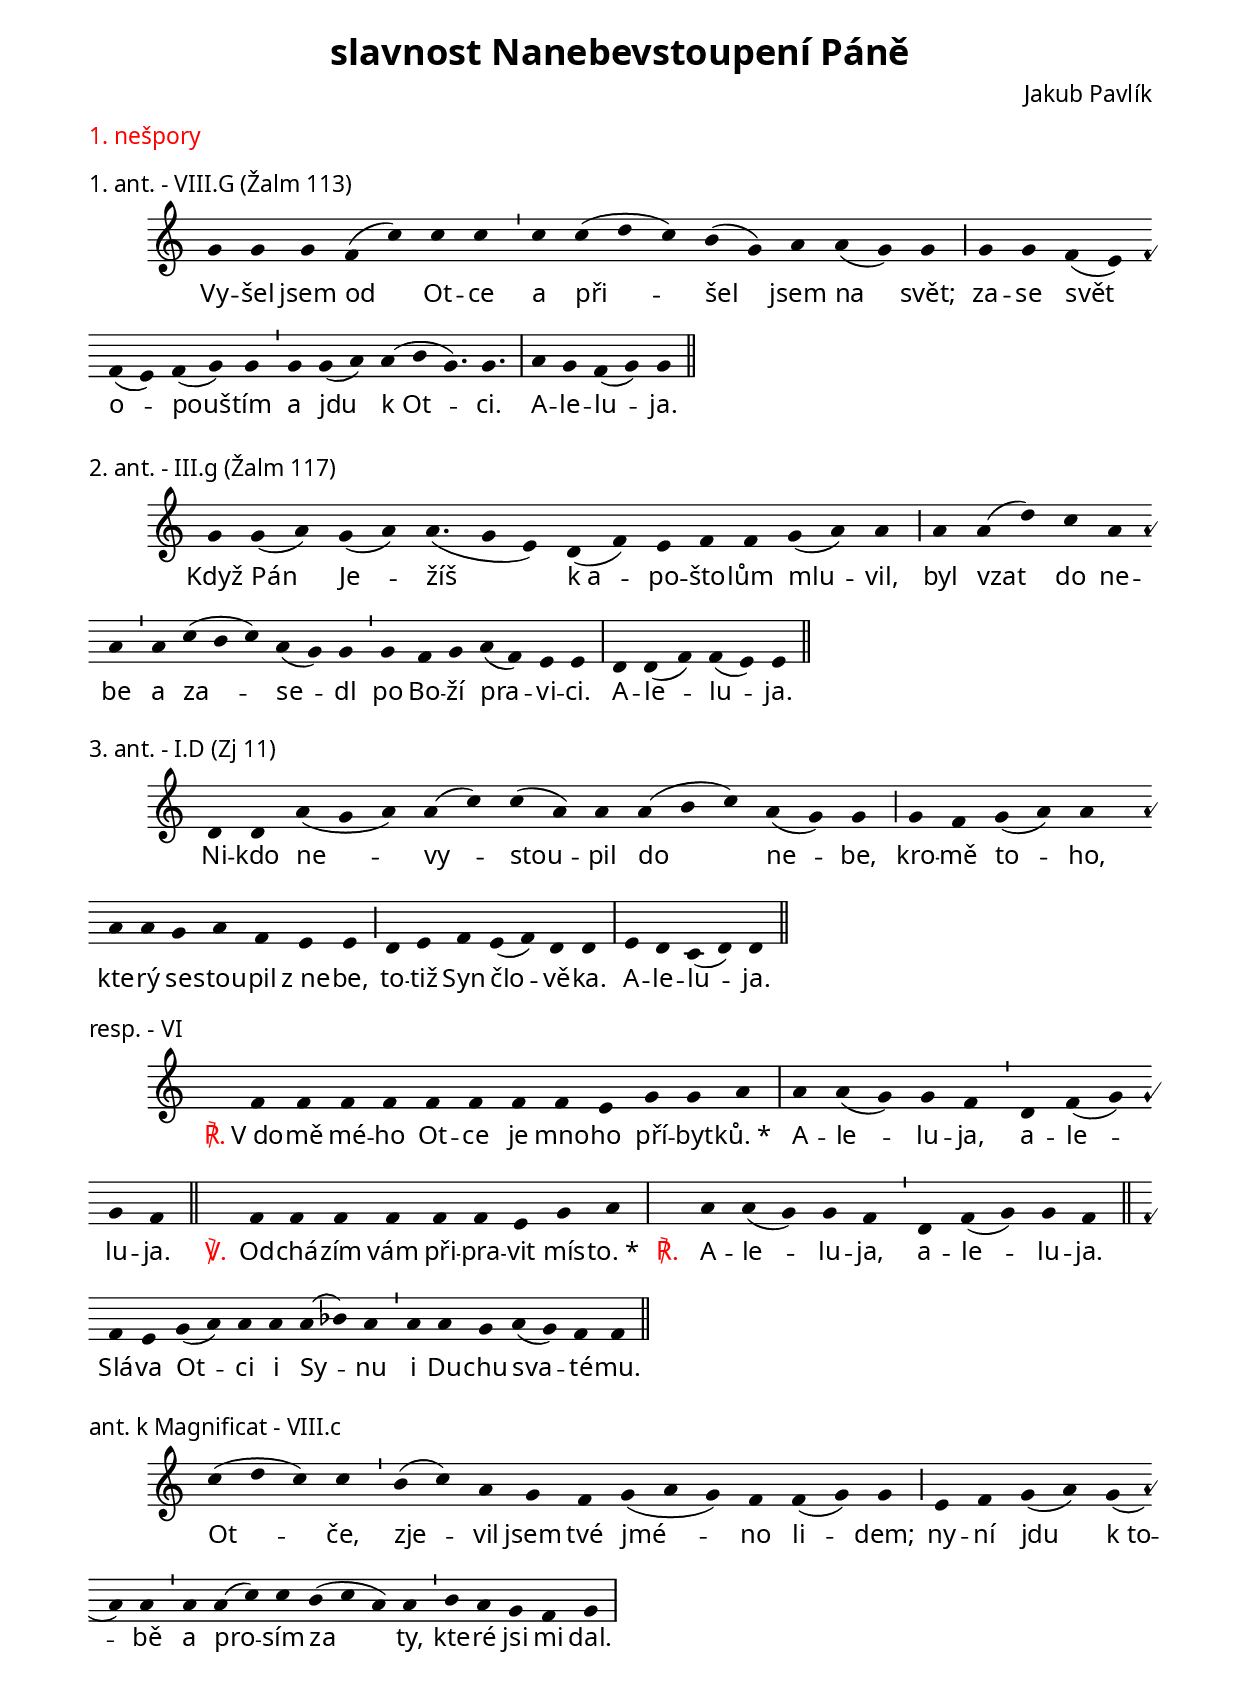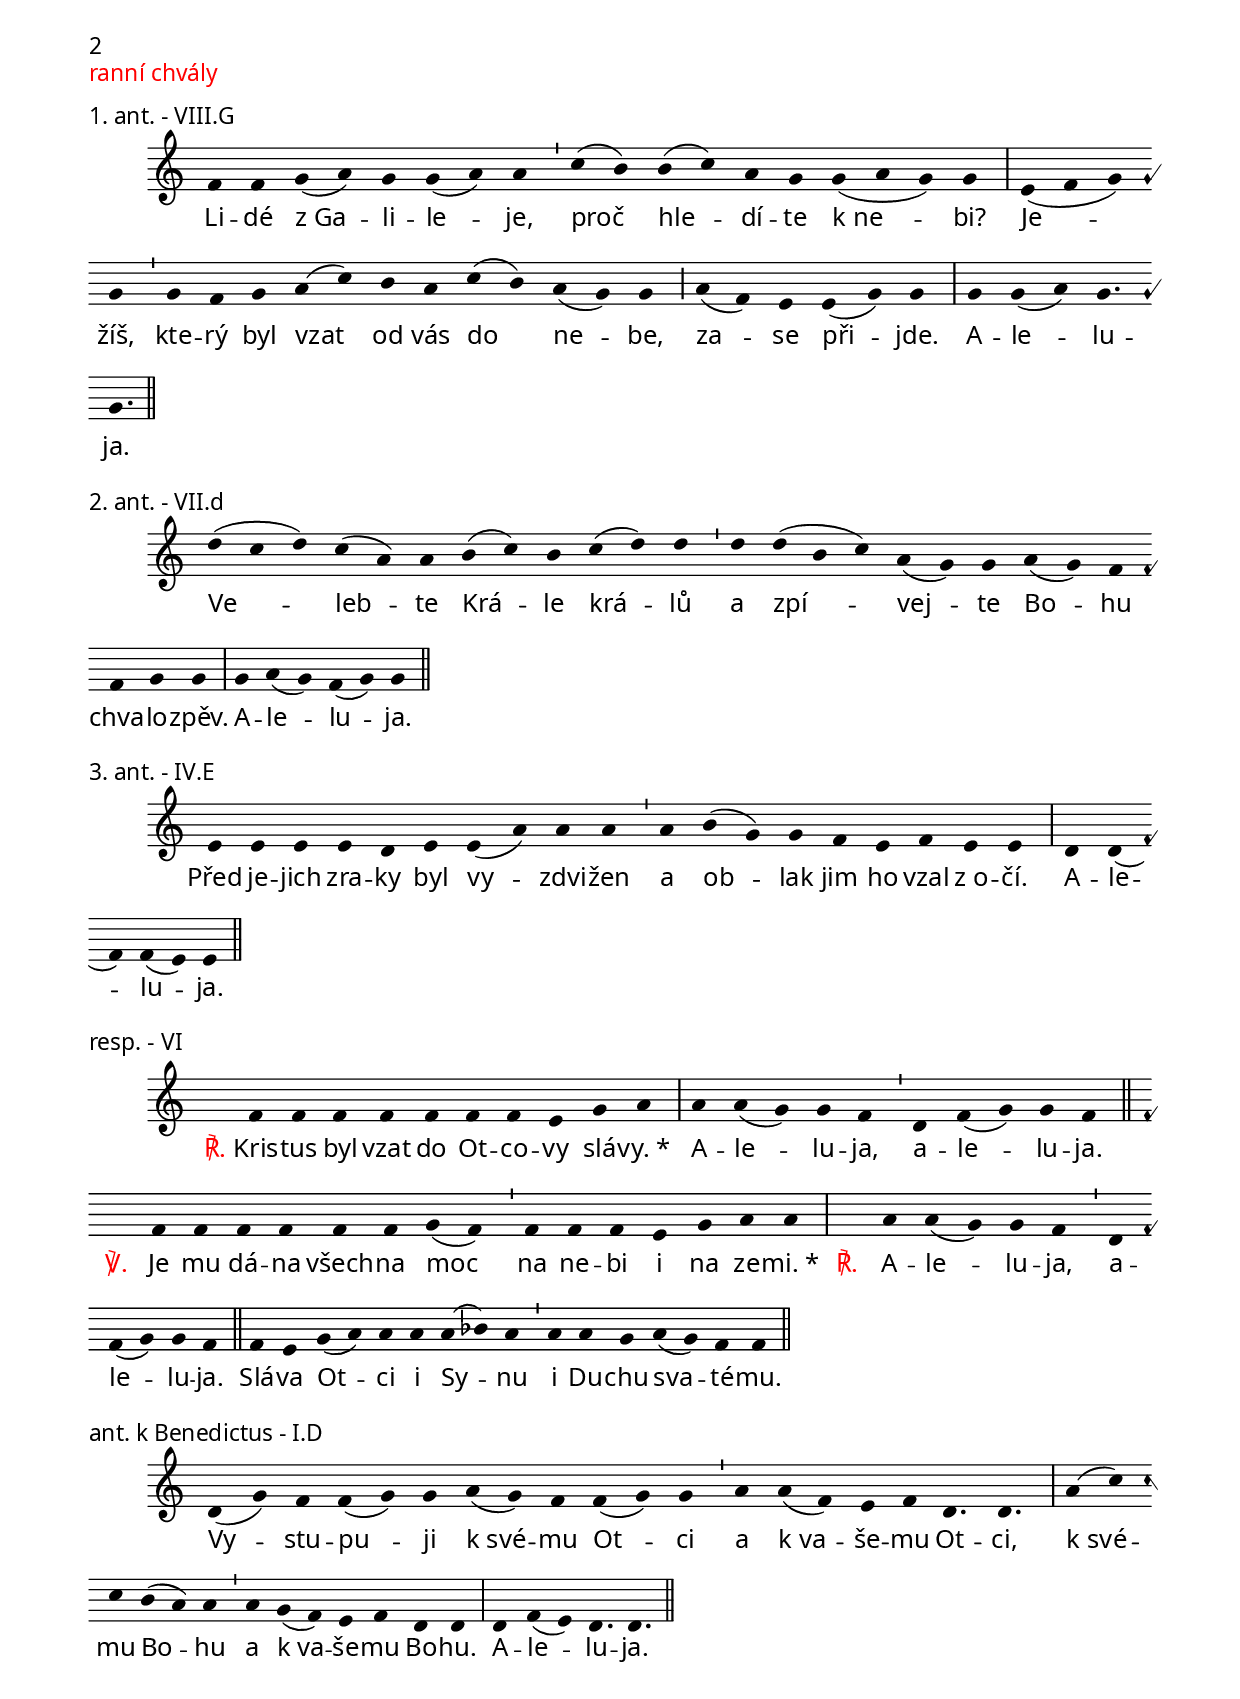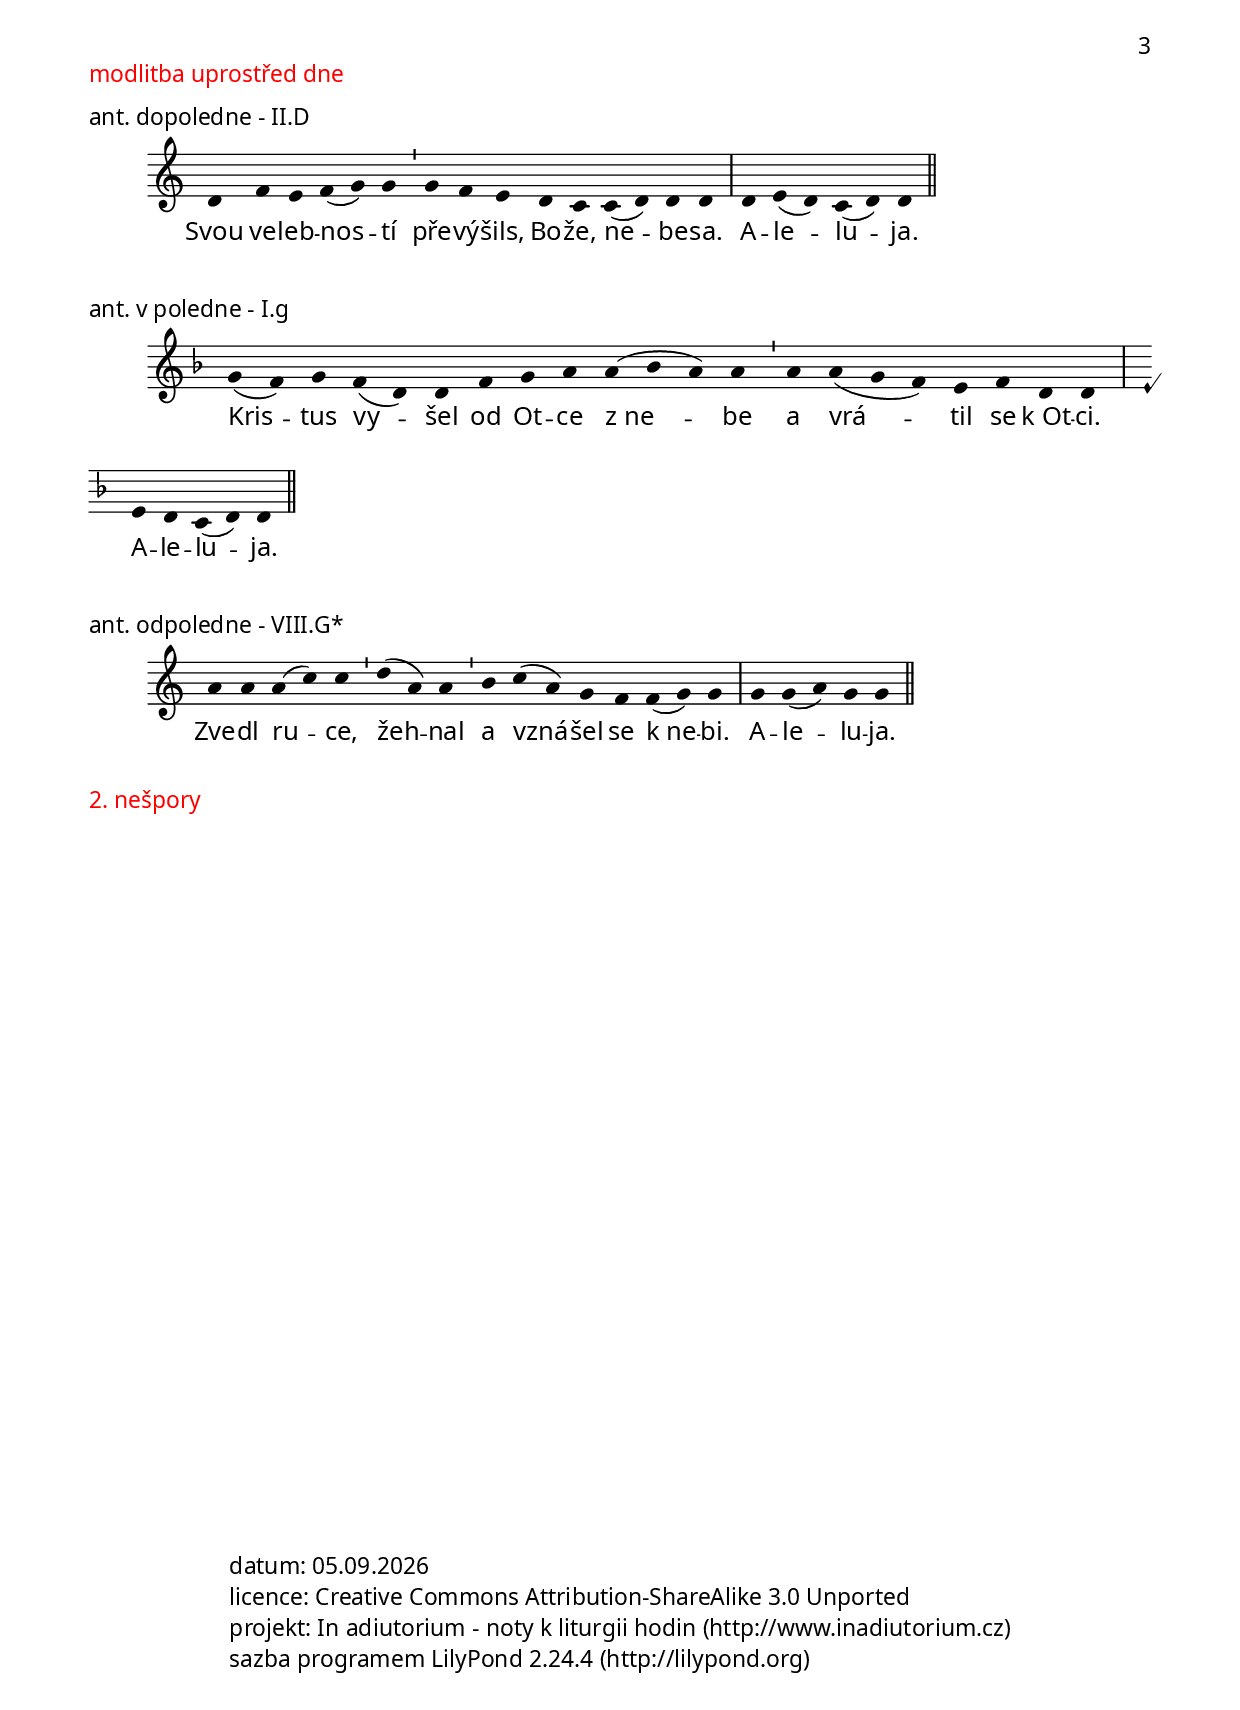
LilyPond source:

\version "2.14.2"

\header {
  title = "slavnost Nanebevstoupení Páně"
  composer = "Jakub Pavlík"
}

\include "spolecne.ly"
\include "dilyresponsorii.ly"

\markup {\nadpisHodinka {"1. nešpory"}}

\score {
  \relative c'' {
    \choralniRezim
    g4 g g f( c') c c \barMin
    c c( d c) b( g) a a( g) g \barMaior
    g g f( e) f( e) f( g) g \barMin
    g g( a) a( b g4.) g \barMax
    a4 g f( g) g \barFinalis
  }
  \addlyrics {
    Vy -- šel jsem od Ot -- ce 
    a při -- šel jsem na svět;
    za -- se svět o -- pouš -- tím a jdu k_Ot -- ci.
    A -- le -- lu -- ja.
  }
  \header {
    quid = "1. ant."
    modus = "VIII"
    differentia = "G" 
    psalmus = "Žalm 113"
    id = ""
    piece = \markup {\sestavTitulek}
  }
}

\score {
  \relative c'' {
    \choralniRezim
    g4 g( a) g( a) a4.( g4 e) d( f) e f f g( a) a \barMaior
    a a( d) c a a \barMin
    a c( b c) a( g) g \barMin
    g f g a( f) e e \barMax
    d d( f) f( e) e \barFinalis
  }
  \addlyrics {
    Když Pán Je -- žíš k_a -- po -- što -- lům mlu -- vil,
    byl vzat do ne -- be
    a za -- se -- dl 
    po Bo -- ží pra -- vi -- ci.
    A -- le -- lu -- ja.
  }
  \header {
    quid = "2. ant."
    modus = "III"
    differentia = "g" 
    psalmus = "Žalm 117"
    id = ""
    piece = \markup {\sestavTitulek}
  }
}

\score {
  \relative c' {
    \choralniRezim
    d4 d a'( g a) a( c) c( a) a a( b c) a( g) g \barMaior
    g f g( a) a \bar"" a a g a f e e \barMaior
    d e f e( f) d d \barMax
    e d c( d) d \barFinalis
  }
  \addlyrics {
    Ni -- kdo ne -- vy -- stou -- pil do ne -- be,
    kro -- mě to -- ho, kte -- rý se -- stou -- pil z_ne -- be,
    to -- tiž Syn člo -- vě -- ka.
    A -- le -- lu -- ja.
  }
  \header {
    quid = "3. ant."
    modus = "I"
    differentia = "D" 
    psalmus = "Zj 11"
    id = ""
    piece = \markup {\sestavTitulek}
  }
}

\score {
  \relative c' {
    \choralniRezim
    
    % R
    \neviditelna f
    f4 f f f f f f f e g g a \barMax
    \respVIalelujaResponsum \barFinalis
    % V
    \neviditelna f
    f f f f f f e g a \barMax
    % R
    \neviditelna a
    \respVIalelujaResponsum \barFinalis
    % Slava
    \respVIalelujaDoxologie \barFinalis
  }
  \addlyrics {
    \Response V_do -- mě mé -- ho Ot -- ce je mno -- ho pří -- byt -- ků._* 
    \textRespAleluja
    \Verse Od -- chá -- zím vám při -- pra -- vit mís -- to._*
    \Response \textRespAleluja
    \textRespDoxologie
  }
  \header {
    quid = "resp."
    modus = "VI"
    id = ""
    piece = \markup {\sestavTitulekResp}
  }
}

\score {
  \relative c'' {
    \choralniRezim
    c( d c) c \barMin
    b( c) a g f g( a g) f f( g) g \barMaior
    e f g( a) g( a) a \barMin
    a a( c) c b( c a) a \barMin
    b a g f g \barMax
  }
  \addlyrics {
    Ot -- če, 
    zje -- vil jsem tvé jmé -- no li -- dem;
    ny -- ní jdu k_to -- bě
    a pro -- sím za ty, 
    kte -- ré jsi mi dal.
    A -- le -- lu -- ja.
  }
  \header {
    quid = "ant. k Magnificat"
    modus = "VIII"
    differentia = "c" 
    psalmus = ""
    id = ""
    piece = \markup {\sestavTitulekBezZalmu}
  }
}

\markup {\nadpisHodinka {"ranní chvály"}}

\score {
  \relative c' {
    \choralniRezim
    f4 f g( a) g g( a) a \barMin
    c( b) b( c) a g g( a g) g \barMax
    e( f g) g \barMin
    g f g a( c) b a c( b) a( g) g \barMaior
    a( f) e e( g) g \barMax
    g g( a) g4. g \barFinalis
  }
  \addlyrics {
    Li -- dé z_Ga -- li -- le -- je,
    proč hle -- dí -- te k_ne -- bi?
    Je -- žíš, 
    kte -- rý byl vzat od vás do ne -- be,
    za -- se při -- jde.
    A -- le -- lu -- ja.
  }
  \header {
    quid = "1. ant."
    modus = "VIII"
    differentia = "G" 
    psalmus = ""
    id = ""
    piece = \markup {\sestavTitulekBezZalmu}
  }
}

\score {
  \relative c'' {
    \choralniRezim
    d4( c d) c( a) a b( c) b c( d) d \barMin
    d d( b c) a( g) g a( g) f f g g \barMax
    g a( g) f( g) g \barFinalis
  }
  \addlyrics {
    Ve -- leb -- te Krá -- le krá -- lů
    a zpí -- vej -- te Bo -- hu chva -- lo -- zpěv.
    A -- le -- lu -- ja.
  }
  \header {
    quid = "2. ant."
    modus = "VII"
    differentia = "d" 
    psalmus = ""
    id = ""
    piece = \markup {\sestavTitulekBezZalmu}
  }
}

\score {
  \relative c' {
    \choralniRezim
    e4 e e e d e e( a) a a \barMin
    a b( g) g f e f e e \barMax
    d d( f) f( e) e \barFinalis
  }
  \addlyrics {
    Před je -- jich zra -- ky byl vy -- zdvi -- žen
    a ob -- lak jim ho vzal z_o -- čí.
    A -- le -- lu -- ja.
  }
  \header {
    quid = "3. ant."
    modus = "IV"
    differentia = "E" 
    psalmus = ""
    id = ""
    piece = \markup {\sestavTitulekBezZalmu}
  }
}

\score {
  \relative c' {
    \choralniRezim
    
    % R
    \neviditelna f
    f4 f f f f f f e g a \barMax
    \respVIalelujaResponsum \barFinalis
    % V
    \neviditelna f
    f f f f f f g( f) \barMin f f f e g a a \barMax
    % R
    \neviditelna a
    \respVIalelujaResponsum \barFinalis
    % Slava
    \respVIalelujaDoxologie \barFinalis
  }
  \addlyrics {
    \Response Kris -- tus byl vzat do Ot -- co -- vy slá -- vy._* \textRespAleluja
    \Verse Je mu dá -- na všech -- na moc na ne -- bi i na ze -- mi._*
    \Response \textRespAleluja
    \textRespDoxologie
  }
  \header {
    quid = "resp."
    modus = "VI"
    id = ""
    piece = \markup {\sestavTitulekResp}
  }
} 


\score {
  \relative c' {
    \choralniRezim
    d4( g) f f( g) g a( g) f f( g) g \barMin
    a a( f) e f d4. d \barMax
    a'4( c) c b( a) a \barMin
    a g( f) e f d d \barMax
    d f( e) d4. d \barFinalis
  }
  \addlyrics {
    Vy -- stu -- pu -- ji k_své -- mu Ot -- ci
    a k_va -- še -- mu Ot -- ci,
    k_své -- mu Bo -- hu
    a k_va -- še -- mu Bo -- hu.
    A -- le -- lu -- ja.
  }
  \header {
    quid = "ant. k Benedictus"
    modus = "I"
    differentia = "D" 
    psalmus = ""
    id = ""
    piece = \markup {\sestavTitulekBezZalmu}
  }
}

\markup {\nadpisHodinka {"modlitba uprostřed dne"}}

\score {
  \relative c' {
    \choralniRezim
    d4 f e f( g) g \barMin
    g f e d c c( d) d d \barMax
    d e( d) c( d) d \barFinalis
  }
  \addlyrics {
    Svou ve -- leb -- nos -- tí 
    pře -- vý -- šils, Bo -- že, ne -- be -- sa.
    A -- le -- lu -- ja.
  }
  \header {
    quid = "ant. dopoledne"
    modus = "II"
    differentia = "D" 
    psalmus = ""
    id = ""
    piece = \markup {\sestavTitulekBezZalmu}
  }
}

\score {
  \relative c'' {
    \choralniRezim
    \key f \major
    g4( f) g f( d) d f g a a( bes a) a \barMin
    a a( g f) e f d d \barMax
    e d c( d) d \barFinalis
  }
  \addlyrics {
    Kris -- tus vy -- šel od Ot -- ce z_ne -- be
    a vrá -- til se k_Ot -- ci.
    A -- le -- lu -- ja.
  }
  \header {
    quid = "ant. v poledne"
    modus = "I"
    differentia = "g" 
    psalmus = ""
    id = ""
    piece = \markup {\sestavTitulekBezZalmu}
  }
}

\score {
  \relative c'' {
    \choralniRezim
    a4 a a( c) c \barMin
    d( a) a \barMin
    b c( a) g f f( g) g \barMax
    g g( a) g4 g \barFinalis
  }
  \addlyrics {
    Zve -- dl ru -- ce,
    žeh -- nal
    a vzná -- šel se k_ne -- bi.
    A -- le -- lu -- ja.
  }
  \header {
    quid = "ant. odpoledne"
    modus = "VIII"
    differentia = "G*" 
    psalmus = ""
    id = ""
    piece = \markup {\sestavTitulekBezZalmu}
  }
}

\markup {\nadpisHodinka {"2. nešpory"}}